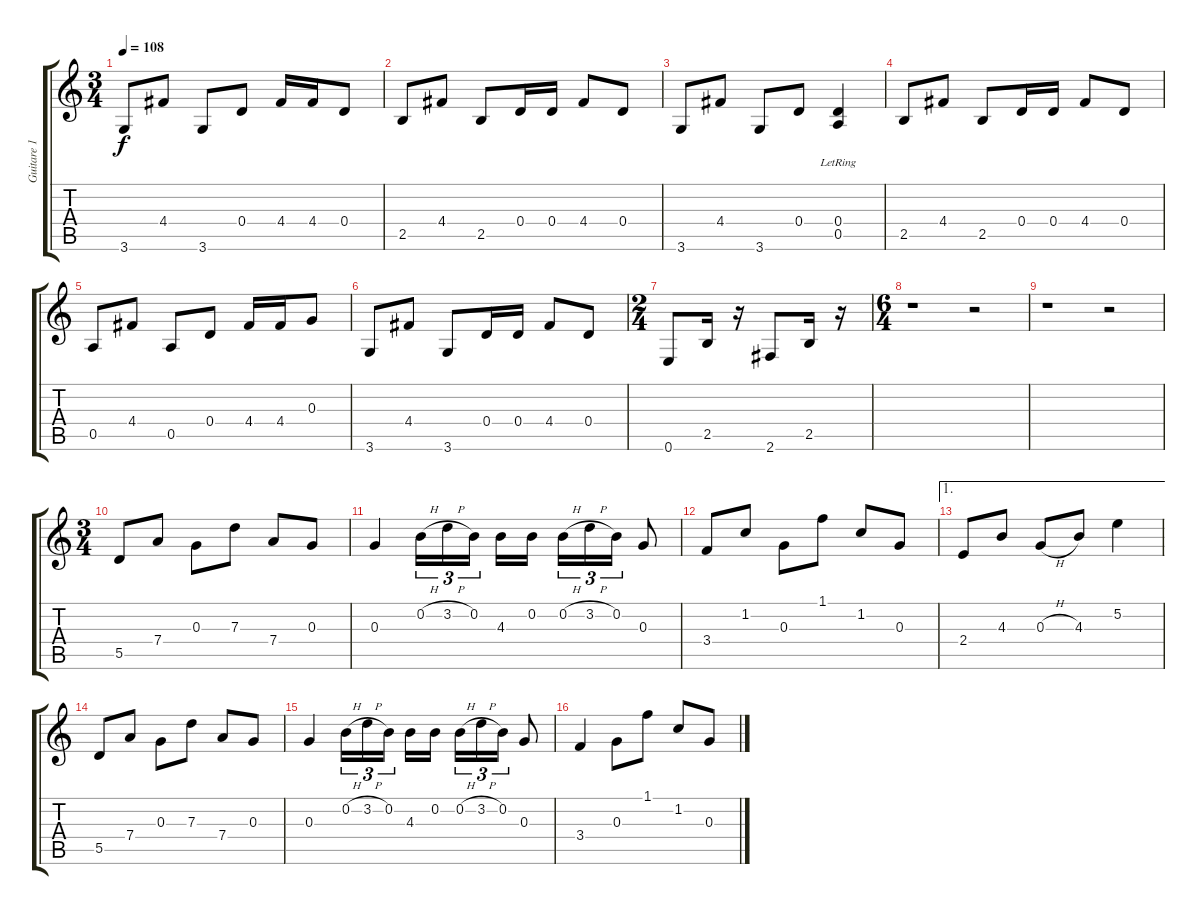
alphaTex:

\track ("Guitare 1 James" "Guitare 1 ") {instrument electricguitarclean}
\staff {score tabs}
\tuning (E4 B3 G3 D3 A2 E2) {hide}
\ts (3 4)
\tempo 108
\clef g2
\ks c
3.6.8{dy f} 4.4.8 3.6.8 0.4.8 4.4.16 4.4.16 0.4.8 |
2.5.8 4.4.8 2.5.8 0.4.16 0.4.16 4.4.8 0.4.8 |
3.6.8 4.4.8 3.6.8 0.4.8 (0.4 0.5{lr}).4 |
2.5.8 4.4.8 2.5.8 0.4.16 0.4.16 4.4.8 0.4.8 |
0.5.8 4.4.8 0.5.8 0.4.8 4.4.16 4.4.16 0.3.8 |
3.6.8 4.4.8 3.6.8 0.4.16 0.4.16 4.4.8 0.4.8 |
\ts (2 4)
0.6.8 2.5.16 r.16 2.6.8 2.5.16 r.16 |
\ts (6 4)
r.1 r.2 |
r.1 r.2 |
\ts (3 4)
5.5.8 7.4.8 0.3.8 7.3.8 7.4.8 0.3.8 |
0.3.4 0.2{h}.16{tu (3 2)} 3.2{h}.16{tu (3 2)} 0.2.16{tu (3 2)} 4.3.16 0.2.16 0.2{h}.16{tu (3 2)} 3.2{h}.16{tu (3 2)} 0.2.16{tu (3 2)} 0.3.8 |
3.4.8 1.2.8 0.3.8 1.1.8 1.2.8 0.3.8 |
\ae 1
2.4.8 4.3.8 0.3{h}.8 4.3.8 5.2.4 |
5.5.8 7.4.8 0.3.8 7.3.8 7.4.8 0.3.8 |
0.3.4 0.2{h}.16{tu (3 2)} 3.2{h}.16{tu (3 2)} 0.2.16{tu (3 2)} 4.3.16 0.2.16 0.2{h}.16{tu (3 2)} 3.2{h}.16{tu (3 2)} 0.2.16{tu (3 2)} 0.3.8 |
3.4.4 0.3.8 1.1.8 1.2.8 0.3.8
